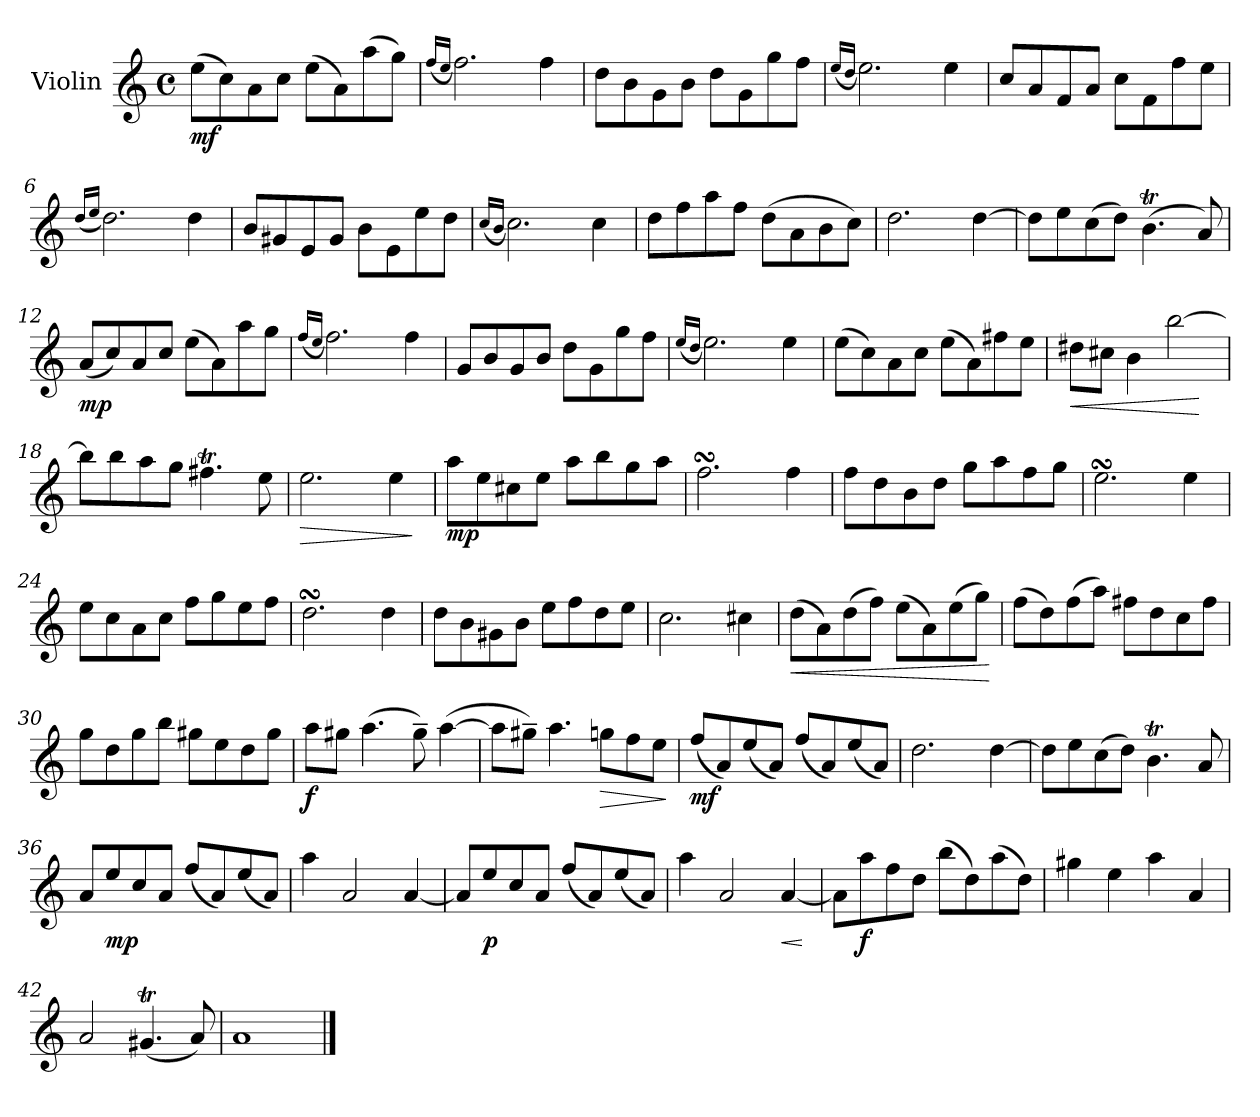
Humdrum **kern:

**kern	**dynam
*part1	*part1
*staff1	*staff1
*I"Violin	*
*I'Vln	*
*clefG2	*
*k[]	*
*C:	*
*M4/4	*
*met(c)	*
=1	=1
!	!LO:DY:b
(8ee\L	mf
8cc\)	.
8a\	.
8cc\J	.
(8ee\L	.
8a\)	.
(8aa\	.
8gg\J)	.
=2	=2
(16qff/LL	.
16qee/JJ	.
2.ff\)	.
4ff\	.
=3	=3
8dd\L	.
8b\	.
8g\	.
8b\J	.
8dd\L	.
8g\	.
8gg\	.
8ff\J	.
=4	=4
(16qee/LL	.
16qdd/JJ	.
2.ee\)	.
4ee\	.
=5	=5
8cc/L	.
8a/	.
8f/	.
8a/J	.
8cc\L	.
8f\	.
8ff\	.
8ee\J	.
=6	=6
(16qdd/LL	.
16qee/JJ	.
2.dd\)	.
4dd\	.
!!LO:LB:g=z
=7	=7
8b/L	.
8g#X/	.
8e/	.
8g#/J	.
8b\L	.
8e\	.
8ee\	.
8dd\J	.
=8	=8
(16qcc/LL	.
16qb/JJ	.
2.cc\)	.
4cc\	.
=9	=9
8dd\L	.
8ff\	.
8aa\	.
8ff\J	.
(8dd\L	.
8a\	.
8b\	.
8cc\J)	.
=10	=10
2.dd\	.
[4dd\	.
=11	=11
8dd\L]	.
8ee\	.
(8cc\	.
8dd\J)	.
(4.bt\	.
8a/)	.
!!LO:LB:g=z
=12	=12
!	!LO:DY:b
(8a/L	mp
8cc/)	.
8a/	.
8cc/J	.
(8ee\L	.
8a\)	.
8aa\	.
8gg\J	.
=13	=13
(16qff/LL	.
16qee/JJ	.
2.ff\)	.
4ff\	.
=14	=14
8g/L	.
8b/	.
8g/	.
8b/J	.
8dd\L	.
8g\	.
8gg\	.
8ff\J	.
=15	=15
(16qee/LL	.
16qdd/JJ	.
2.ee\)	.
4ee\	.
!!LO:LB:g=z
=16	=16
(8ee\L	.
8cc\)	.
8a\	.
8cc\J	.
(8ee\L	.
8a\)	.
8ff#X\	.
8ee\J	.
=17	=17
!	!LO:HP:b
8dd#X\L	<
8cc#X\J	.
4b\	.
[2bb\	.
.	[
=18	=18
8bb\L]	.
8bb\	.
8aa\	.
8gg\J	.
4.ff#Xt\	.
8ee\	.
=19	=19
!	!LO:HP:b
2.ee\	>
4ee\	.
.	]
!!LO:LB:g=z
=20	=20
!	!LO:DY:b
8aa\L	mp
8ee\	.
8cc#X\	.
8ee\J	.
8aa\L	.
8bb\	.
8gg\	.
8aa\J	.
=21	=21
2.ffsSSs\	.
4ff\	.
=22	=22
8ff\L	.
8dd\	.
8b\	.
8dd\J	.
8gg\L	.
8aa\	.
8ff\	.
8gg\J	.
=23	=23
2.eesSsS\	.
4ee\	.
=24	=24
8ee\L	.
8cc\	.
8a\	.
8cc\J	.
8ff\L	.
8gg\	.
8ee\	.
8ff\J	.
=25	=25
2.ddsSSS\	.
4dd\	.
!!LO:LB:g=z
=26	=26
8dd\L	.
8b\	.
8g#X\	.
8b\J	.
8ee\L	.
8ff\	.
8dd\	.
8ee\J	.
=27	=27
2.cc\	.
4cc#X\	.
=28	=28
!	!LO:HP:b
(8dd\L	<
8a\)	.
(8dd\	.
8ff\J)	.
(8ee\L	.
8a\)	.
(8ee\	.
8gg\J)	.
.	[
=29	=29
(8ff\L	.
8dd\)	.
(8ff\	.
8aa\J)	.
8ff#X\L	.
8dd\	.
8cc\	.
8ff#\J	.
=30	=30
8gg\L	.
8dd\	.
8gg\	.
8bb\J	.
8gg#X\L	.
8ee\	.
8dd\	.
8gg#\J	.
!!LO:LB:g=z
=31	=31
!	!LO:DY:b
8aa\L	f
8gg#X\J	.
(4.aa\	.
8gg#~\)	.
([4aa\	.
=32	=32
8aa\L]	.
8gg#X~\J)	.
4.aa\	.
!	!LO:HP:b
8ggn\L	>
8ff\	.
8ee\J	.
.	]
=33	=33
!	!LO:DY:b
(8ff/L	mf
8a/)	.
(8ee/	.
8a/J)	.
(8ff/L	.
8a/)	.
(8ee/	.
8a/J)	.
=34	=34
2.dd\	.
[4dd\	.
=35	=35
8dd\L]	.
8ee\	.
(8cc\	.
8dd\J)	.
4.bt\	.
8a/	.
=36	=36
8a/L	.
!	!LO:DY:b
8ee/	mp
8cc/	.
8a/J	.
(8ff/L	.
8a/)	.
(8ee/	.
8a/J)	.
!!LO:LB:g=z
=37	=37
4aa\	.
2a/	.
[4a/	.
=38	=38
8a/L]	.
!	!LO:DY:b
8ee/	p
8cc/	.
8a/J	.
(8ff/L	.
8a/)	.
(8ee/	.
8a/J)	.
=39	=39
4aa\	.
2a/	.
!	!LO:HP:b
[4a/	<
.	[
=40	=40
8a\L]	.
!	!LO:DY:b
8aa\	f
8ff\	.
8dd\J	.
(8bb\L	.
8dd\)	.
(8aa\	.
8dd\J)	.
=41	=41
4gg#X\	.
4ee\	.
4aa\	.
4a/	.
=42	=42
2a/	.
(4.g#Xt/	.
8a/)	.
=43	=43
1a	.
==	==
*-	*-
